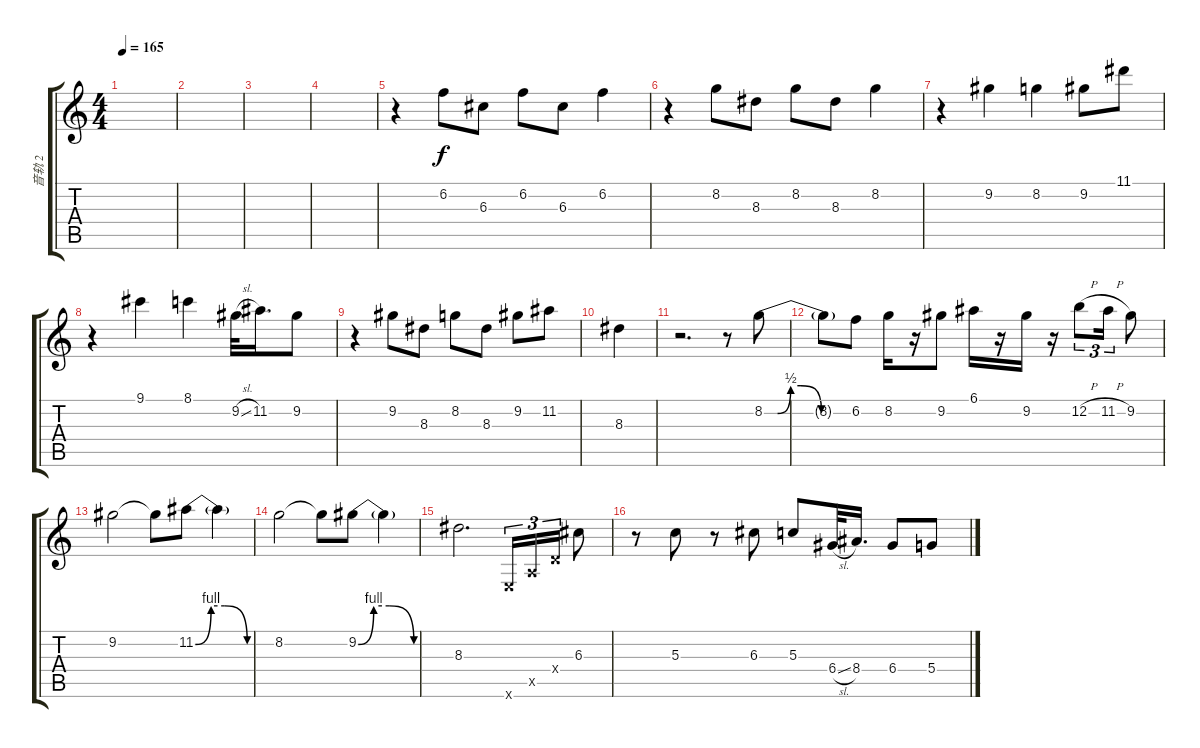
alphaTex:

\track ("音轨 2" "音轨 2") {instrument distortionguitar}
\staff {score tabs}
\tuning (E4 B3 G3 D3 A2 E2) {hide}
\ts (4 4)
\tempo 165
\clef g2
\ks c
|
|
|
|
r.4 6.2.8{volume 10 instrument distortionguitar} 6.3.8 6.2.8 6.3.8 6.2.4 |
r.4 8.2.8 8.3.8 8.2.8 8.3.8 8.2.4 |
r.4 9.2.4 8.2.4 9.2.8 11.1.8 |
r.4 9.1.4 8.1.4 9.2{sl}.32 11.2.16{d} 9.2.8 |
r.4 9.2.8 8.3.8 8.2.8 8.3.8 9.2.8 11.2.8 |
8.3.4 |
r.2{d} r.8 8.2{be (custom 0 0 9 0 18 2 25 2 39 0 45 0 60 0)}.8{volume 12 balance 8 instrument overdrivenguitar} |
8.2{t}.8 6.2.8 8.2.16 r.16 9.2.8 6.1.16 r.16 9.2.16 r.16 12.2{h}.8{tu (3 2)} 11.2{h}.16{tu (3 2)} 9.2.8 |
9.2.2 9.2{t}.8 11.2{be (custom 0 0 16 4 30 4 53 0 60 0)}.8 11.2{t}.4 |
8.2.2 8.2{t}.8 9.2{be (custom 0 0 15 4 30 4 54 0 60 0)}.8 9.2{t}.4 |
8.3.2{d} 0.6{x}.16{tu (3 2)} 0.5{x}.16{tu (3 2)} 0.4{x}.16{tu (3 2)} 6.3.8 |
r.8 5.3.8 r.8 6.3.8 5.3.8 6.4{sl}.32 8.4.16{d} 6.4.8 5.4.8
